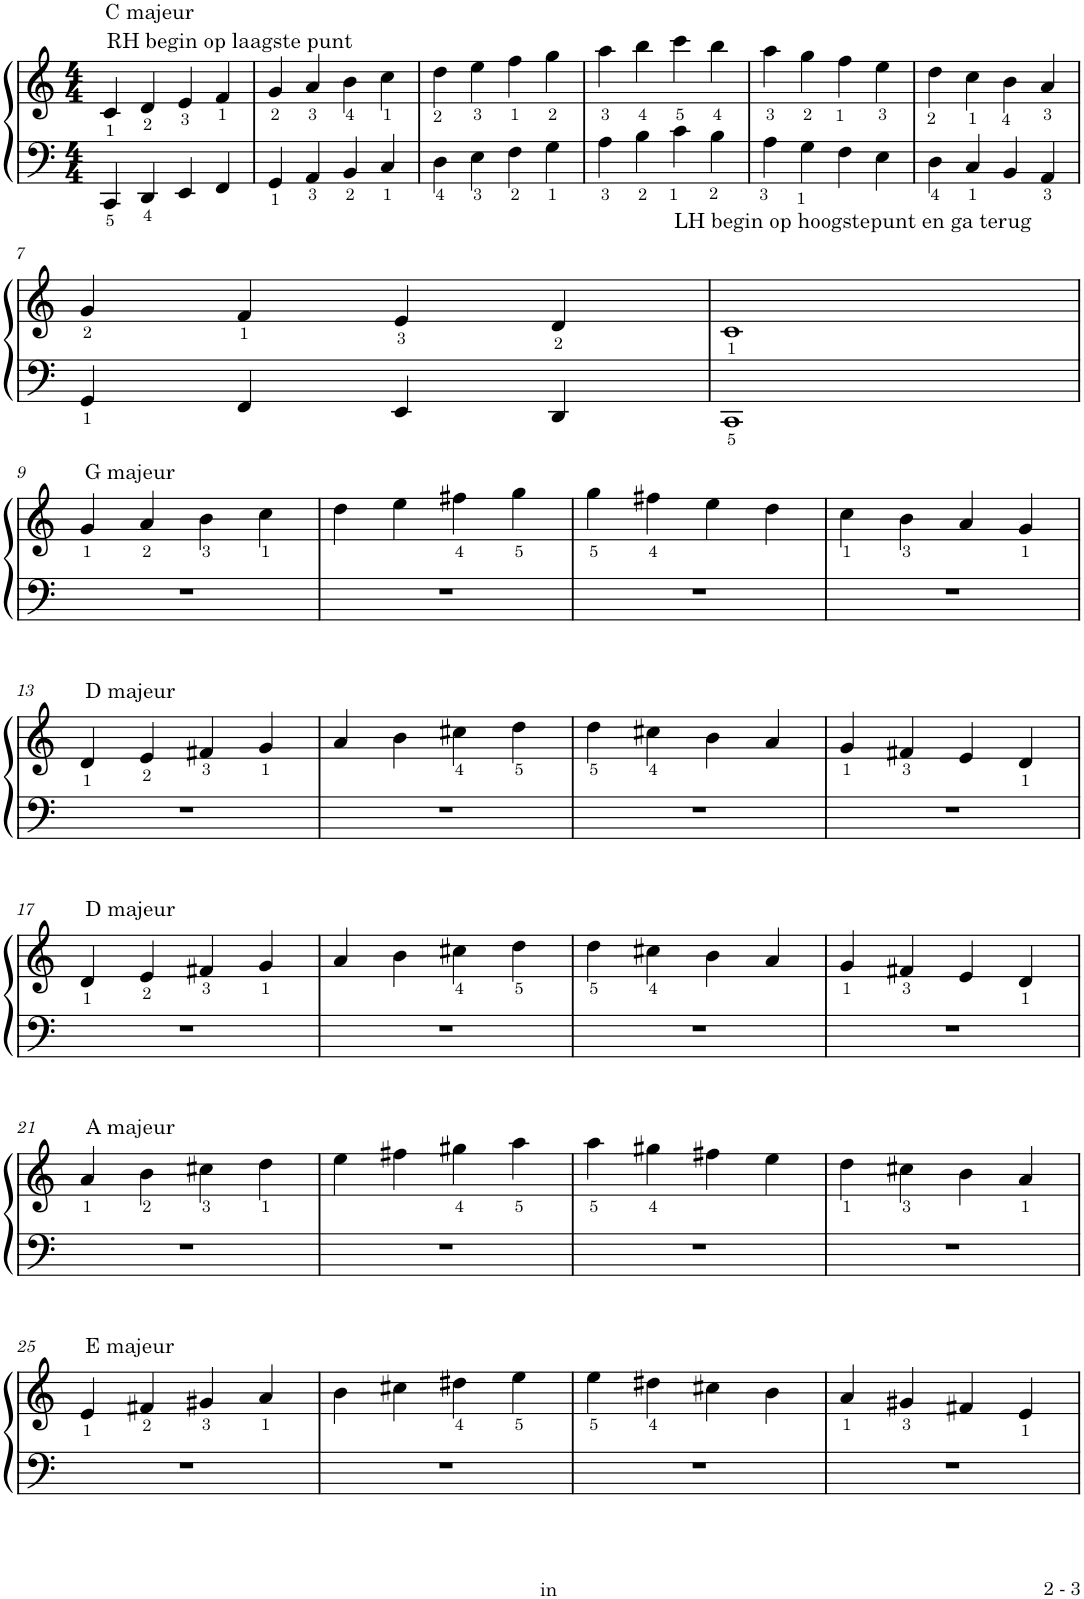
**kern	**kern
*part1	*part1
*staff2	*staff1
*I"Piano	*
*I'Pno.	*
*clefF4	*clefG2
*k[]	*k[]
*M4/4	*M4/4
=1	=1
!	!LO:TX:a:t=C majeur
!	!LO:TX:a:t=RH begin op laagste punt
4CC/	4c</
4DD/	4d</
4EE/	4e</
4FF/	4f</
=2	=2
4GG/	4g</
4AA/	4a</
4BB/	4b<\
4C/	4cc<\
=3	=3
4D\	4dd<\
4E\	4ee<\
4F\	4ff<\
4G\	4gg<\
=4	=4
4A\	4aa<\
4B\	4bb<\
!LO:TX:b:t=LH begin op hoogstepunt en ga terug	!
4c\	4ccc<\
4B\	4bb<\
=5	=5
4A\	4aa<\
4G\	4gg<\
4F\	4ff<\
4E\	4ee<\
=6	=6
4D\	4dd<\
4C/	4cc<\
4BB/	4b<\
4AA/	4a</
!!LO:LB:g=z
=7	=7
4GG/	4g</
4FF/	4f</
4EE/	4e</
4DD/	4d</
=8	=8
1CC	1c<
!!LO:LB:g=z
=9	=9
!	!LO:TX:a:t=G majeur
1r	4g</
.	4a</
.	4b<\
.	4cc<\
=10	=10
1r	4dd\
.	4ee\
.	4ff#X<\
.	4gg<\
=11	=11
1r	4gg<\
.	4ff#X<\
.	4ee\
.	4dd\
=12	=12
1r	4cc<\
.	4b<\
.	4a/
.	4g</
!!LO:LB:g=z
=13	=13
!	!LO:TX:a:t=D majeur
1r	4d</
.	4e</
.	4f#X</
.	4g</
=14	=14
1r	4a/
.	4b\
.	4cc#X<\
.	4dd<\
=15	=15
1r	4dd<\
.	4cc#X<\
.	4b\
.	4a/
=16	=16
1r	4g</
.	4f#X</
.	4e/
.	4d</
!!LO:LB:g=z
=17	=17
!	!LO:TX:a:t=D majeur
1r	4d</
.	4e</
.	4f#X</
.	4g</
=18	=18
1r	4a/
.	4b\
.	4cc#X<\
.	4dd<\
=19	=19
1r	4dd<\
.	4cc#X<\
.	4b\
.	4a/
=20	=20
1r	4g</
.	4f#X</
.	4e/
.	4d</
!!LO:LB:g=z
=21	=21
!	!LO:TX:a:t=A majeur
1r	4a</
.	4b<\
.	4cc#X<\
.	4dd<\
=22	=22
1r	4ee\
.	4ff#X\
.	4gg#X<\
.	4aa<\
=23	=23
1r	4aa<\
.	4gg#X<\
.	4ff#X\
.	4ee\
=24	=24
1r	4dd<\
.	4cc#X<\
.	4b\
.	4a</
!!LO:LB:g=z
=25	=25
!	!LO:TX:a:t=E majeur
1r	4e</
.	4f#X</
.	4g#X</
.	4a</
=26	=26
1r	4b\
.	4cc#X\
.	4dd#X<\
.	4ee<\
=27	=27
1r	4ee<\
.	4dd#X<\
.	4cc#X\
.	4b\
=28	=28
1r	4a</
.	4g#X</
.	4f#X/
.	4e</
=	=
*-	*-
